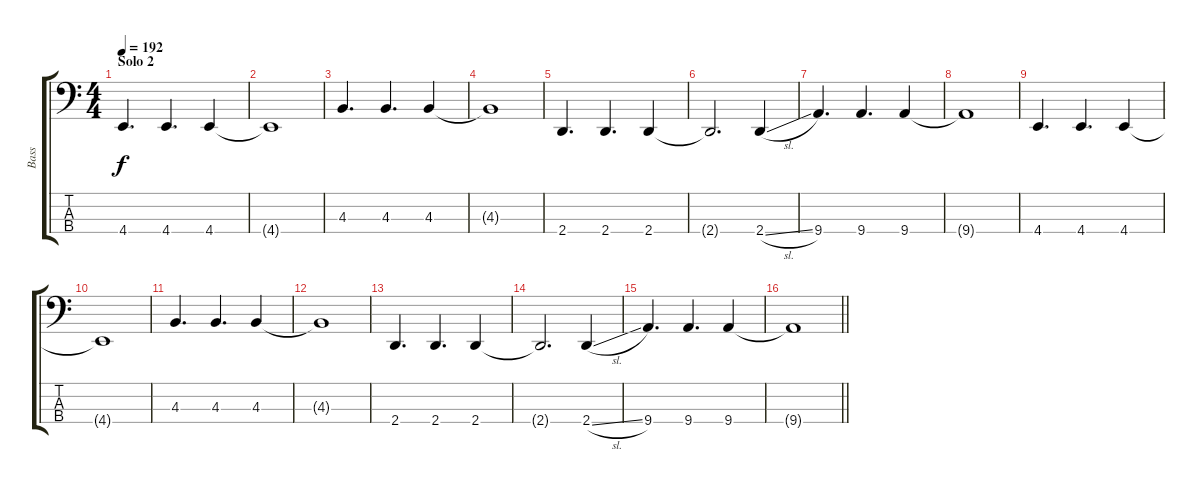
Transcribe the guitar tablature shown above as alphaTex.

\track ("Bass" "Bass") {instrument electricbasspick}
\staff {score tabs}
\tuning (F2 C2 G1 C1) {hide}
\ts (4 4)
\section ("" "Solo 2")
\tempo 192
\clef f4
\ks aminor
4.4.4{d dy f} 4.4.4{d} 4.4.4 |
4.4{t}.1 |
4.3.4{d} 4.3.4{d} 4.3.4 |
4.3{t}.1 |
2.4.4{d} 2.4.4{d} 2.4.4 |
2.4{t}.2{d} 2.4{sl}.4 |
9.4.4{d} 9.4.4{d} 9.4.4 |
9.4{t}.1 |
4.4.4{d} 4.4.4{d} 4.4.4 |
4.4{t}.1 |
4.3.4{d} 4.3.4{d} 4.3.4 |
4.3{t}.1 |
2.4.4{d} 2.4.4{d} 2.4.4 |
2.4{t}.2{d} 2.4{sl}.4 |
9.4.4{d} 9.4.4{d} 9.4.4 |
\barLineRight lightlight
9.4{t}.1
